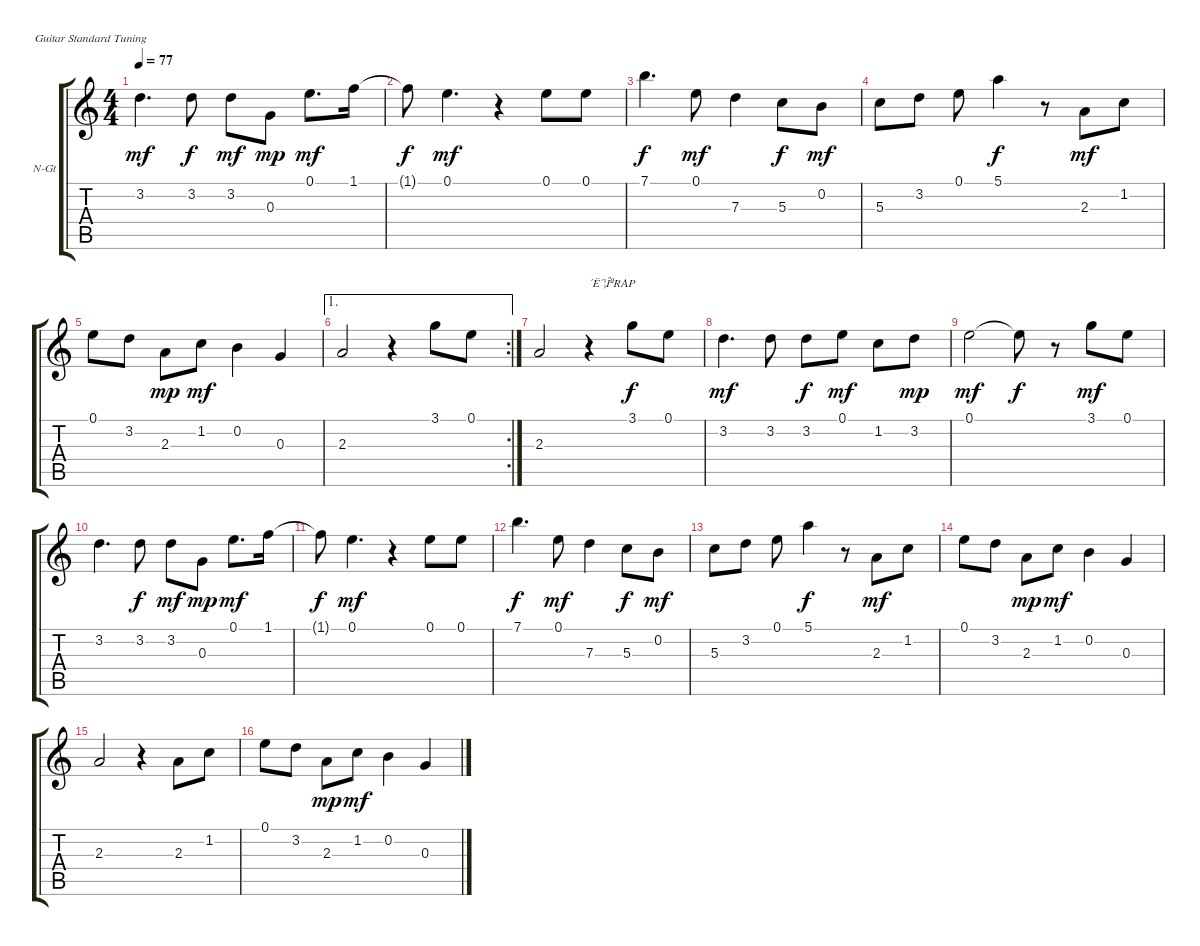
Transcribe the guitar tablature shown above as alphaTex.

\bracketExtendMode groupsimilarinstruments
\firstSystemTrackNameOrientation horizontal
\otherSystemsTrackNameOrientation horizontal
\track ("Çúµ÷" "N-Gt") {instrument acousticguitarnylon}
\staff {score tabs}
\tuning (E4 B3 G3 D3 A2 E2)
\ts (4 4)
\tempo 77
\clef g2
\ks c
3.2.4{d dy mf} 3.2.8{dy f} 3.2.8{dy mf} 0.3.8{dy mp} 0.1.8{d dy mf} 1.1.16 |
1.1{t}.8{dy f} 0.1.4{d dy mf} r.4 0.1.8 0.1.8 |
7.1.4{d dy f} 0.1.8{dy mf} 7.3.4 5.3.8{dy f} 0.2.8{dy mf} |
5.3.8 3.2.8 0.1.8 5.1.4{dy f} r.8 2.3.8{dy mf} 1.2.8 |
0.1.8 3.2.8 2.3.8{dy mp} 1.2.8{dy mf} 0.2.4 0.3.4 |
\ae 1
\rc 1
2.3.2 r.4 3.1.8 0.1.8 |
2.3.2 r.4{txt "´Ë´¦ÎªRAP"} 3.1.8{dy f} 0.1.8 |
3.2.4{d dy mf} 3.2.8 3.2.8{dy f} 0.1.8{dy mf} 1.2.8 3.2.8{dy mp} |
0.1.2{dy mf} 0.1{t}.8{dy f} r.8 3.1.8{dy mf} 0.1.8 |
3.2.4{d} 3.2.8{dy f} 3.2.8{dy mf} 0.3.8{dy mp} 0.1.8{d dy mf} 1.1.16 |
1.1{t}.8{dy f} 0.1.4{d dy mf} r.4 0.1.8 0.1.8 |
7.1.4{d dy f} 0.1.8{dy mf} 7.3.4 5.3.8{dy f} 0.2.8{dy mf} |
5.3.8 3.2.8 0.1.8 5.1.4{dy f} r.8 2.3.8{dy mf} 1.2.8 |
0.1.8 3.2.8 2.3.8{dy mp} 1.2.8{dy mf} 0.2.4 0.3.4 |
2.3.2 r.4 2.3.8 1.2.8 |
0.1.8 3.2.8 2.3.8{dy mp} 1.2.8{dy mf} 0.2.4 0.3.4
